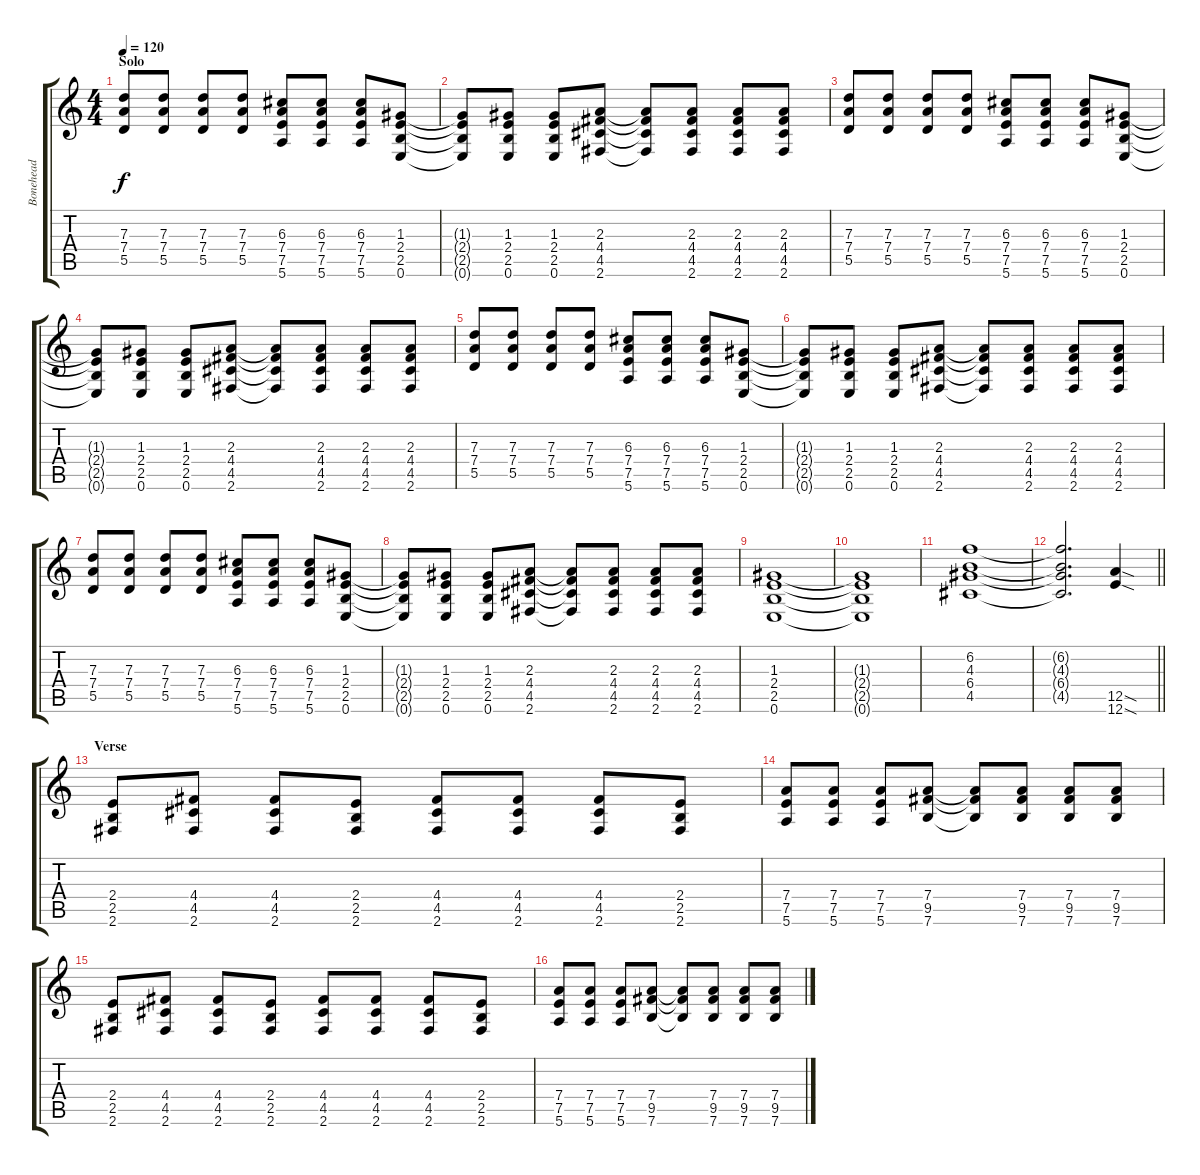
\track ("Bonehead" "Bonehead") {instrument overdrivenguitar}
\staff {score tabs}
\tuning (E4 B3 G3 D3 A2 E2) {hide}
\ts (4 4)
\section ("" "Solo")
\tempo 120
\clef g2
\ks c
(7.3 7.4 5.5).8{dy f} (7.3 7.4 5.5).8 (7.3 7.4 5.5).8 (7.3 7.4 5.5).8 (6.3 7.4 7.5 5.6).8 (6.3 7.4 7.5 5.6).8 (6.3 7.4 7.5 5.6).8 (1.3 2.4 2.5 0.6).8 |
(1.3{t} 2.4{t} 2.5{t} 0.6{t}).8 (1.3 2.4 2.5 0.6).8 (1.3 2.4 2.5 0.6).8 (2.3 4.4 4.5 2.6).8 (2.3{t} 4.4{t} 4.5{t} 2.6{t}).8 (2.3 4.4 4.5 2.6).8 (2.3 4.4 4.5 2.6).8 (2.3 4.4 4.5 2.6).8 |
(7.3 7.4 5.5).8 (7.3 7.4 5.5).8 (7.3 7.4 5.5).8 (7.3 7.4 5.5).8 (6.3 7.4 7.5 5.6).8 (6.3 7.4 7.5 5.6).8 (6.3 7.4 7.5 5.6).8 (1.3 2.4 2.5 0.6).8 |
(1.3{t} 2.4{t} 2.5{t} 0.6{t}).8 (1.3 2.4 2.5 0.6).8 (1.3 2.4 2.5 0.6).8 (2.3 4.4 4.5 2.6).8 (2.3{t} 4.4{t} 4.5{t} 2.6{t}).8 (2.3 4.4 4.5 2.6).8 (2.3 4.4 4.5 2.6).8 (2.3 4.4 4.5 2.6).8 |
(7.3 7.4 5.5).8 (7.3 7.4 5.5).8 (7.3 7.4 5.5).8 (7.3 7.4 5.5).8 (6.3 7.4 7.5 5.6).8 (6.3 7.4 7.5 5.6).8 (6.3 7.4 7.5 5.6).8 (1.3 2.4 2.5 0.6).8 |
(1.3{t} 2.4{t} 2.5{t} 0.6{t}).8 (1.3 2.4 2.5 0.6).8 (1.3 2.4 2.5 0.6).8 (2.3 4.4 4.5 2.6).8 (2.3{t} 4.4{t} 4.5{t} 2.6{t}).8 (2.3 4.4 4.5 2.6).8 (2.3 4.4 4.5 2.6).8 (2.3 4.4 4.5 2.6).8 |
(7.3 7.4 5.5).8 (7.3 7.4 5.5).8 (7.3 7.4 5.5).8 (7.3 7.4 5.5).8 (6.3 7.4 7.5 5.6).8 (6.3 7.4 7.5 5.6).8 (6.3 7.4 7.5 5.6).8 (1.3 2.4 2.5 0.6).8 |
(1.3{t} 2.4{t} 2.5{t} 0.6{t}).8 (1.3 2.4 2.5 0.6).8 (1.3 2.4 2.5 0.6).8 (2.3 4.4 4.5 2.6).8 (2.3{t} 4.4{t} 4.5{t} 2.6{t}).8 (2.3 4.4 4.5 2.6).8 (2.3 4.4 4.5 2.6).8 (2.3 4.4 4.5 2.6).8 |
(1.3 2.4 2.5 0.6).1 |
(1.3{t} 2.4{t} 2.5{t} 0.6{t}).1 |
(6.2 4.3 6.4 4.5).1 |
\barLineRight lightlight
(6.2{t} 4.3{t} 6.4{t} 4.5{t}).2{d} (12.5{sod} 12.6{sod}).4 |
\section ("" "Verse")
(2.4 2.5 2.6).8 (4.4 4.5 2.6).8 (4.4 4.5 2.6).8 (2.4 2.5 2.6).8 (4.4 4.5 2.6).8 (4.4 4.5 2.6).8 (4.4 4.5 2.6).8 (2.4 2.5 2.6).8 |
(7.4 7.5 5.6).8 (7.4 7.5 5.6).8 (7.4 7.5 5.6).8 (7.4 9.5 7.6).8 (7.4{t} 9.5{t} 7.6{t}).8 (7.4 9.5 7.6).8 (7.4 9.5 7.6).8 (7.4 9.5 7.6).8 |
(2.4 2.5 2.6).8 (4.4 4.5 2.6).8 (4.4 4.5 2.6).8 (2.4 2.5 2.6).8 (4.4 4.5 2.6).8 (4.4 4.5 2.6).8 (4.4 4.5 2.6).8 (2.4 2.5 2.6).8 |
(7.4 7.5 5.6).8 (7.4 7.5 5.6).8 (7.4 7.5 5.6).8 (7.4 9.5 7.6).8 (7.4{t} 9.5{t} 7.6{t}).8 (7.4 9.5 7.6).8 (7.4 9.5 7.6).8 (7.4 9.5 7.6).8
